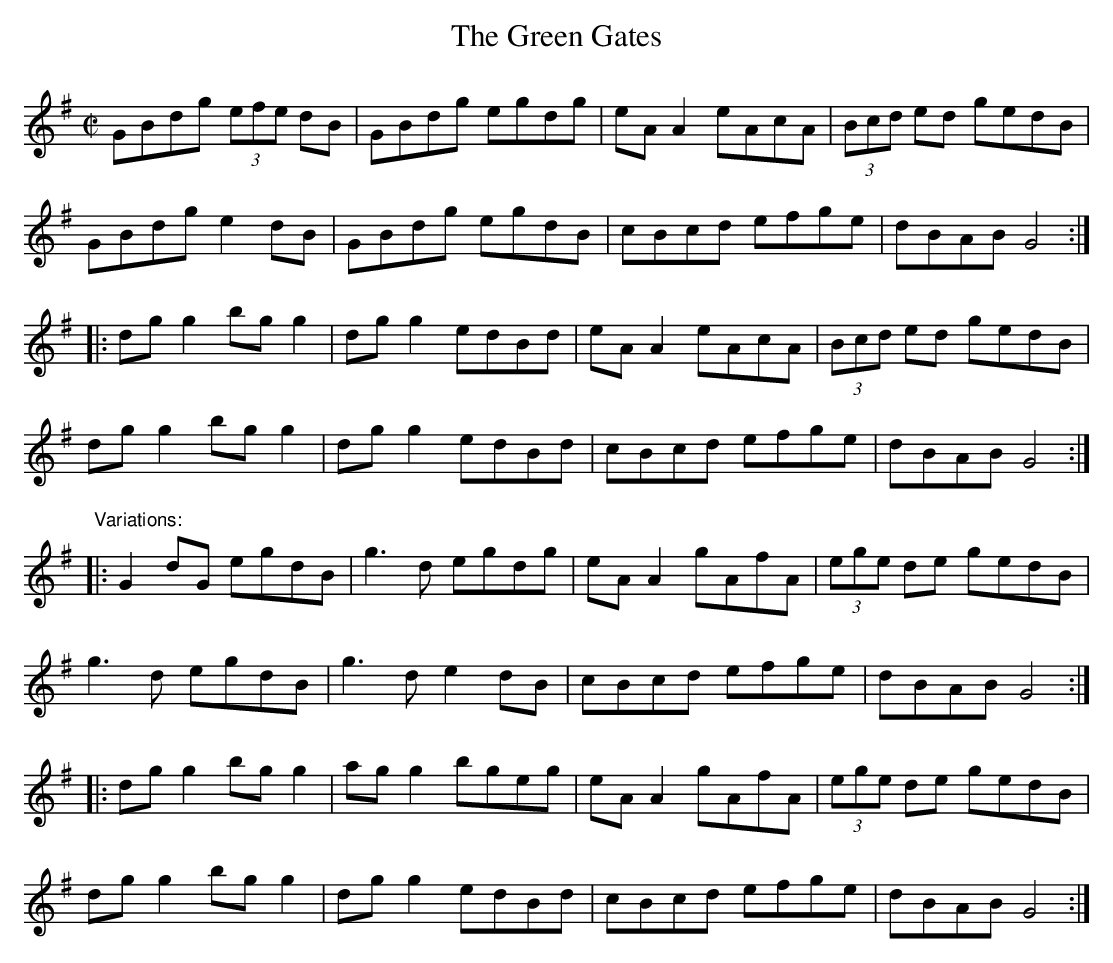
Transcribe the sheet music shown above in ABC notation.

X:1
T:Green Gates, The
M:C|
K:G
GBdg (3efe dB|GBdg egdg|eAA2 eAcA|(3Bcd ed gedB|
GBdg e2dB|GBdg egdB|cBcd efge|dBAB G4:|
|:dgg2 bgg2|dgg2 edBd|eAA2 eAcA|(3Bcd ed gedB|
dgg2 bgg2|dgg2 edBd|cBcd efge|dBAB G4:|
"Variations:"
|:G2dG egdB|g3d egdg|eAA2 gAfA|(3ege de gedB|
g3d egdB|g3d e2dB|cBcd efge|dBAB G4:|
|:dgg2 bgg2|agg2 bgeg|eAA2 gAfA|(3ege de gedB|
dgg2 bgg2|dgg2 edBd|cBcd efge|dBAB G4:|
